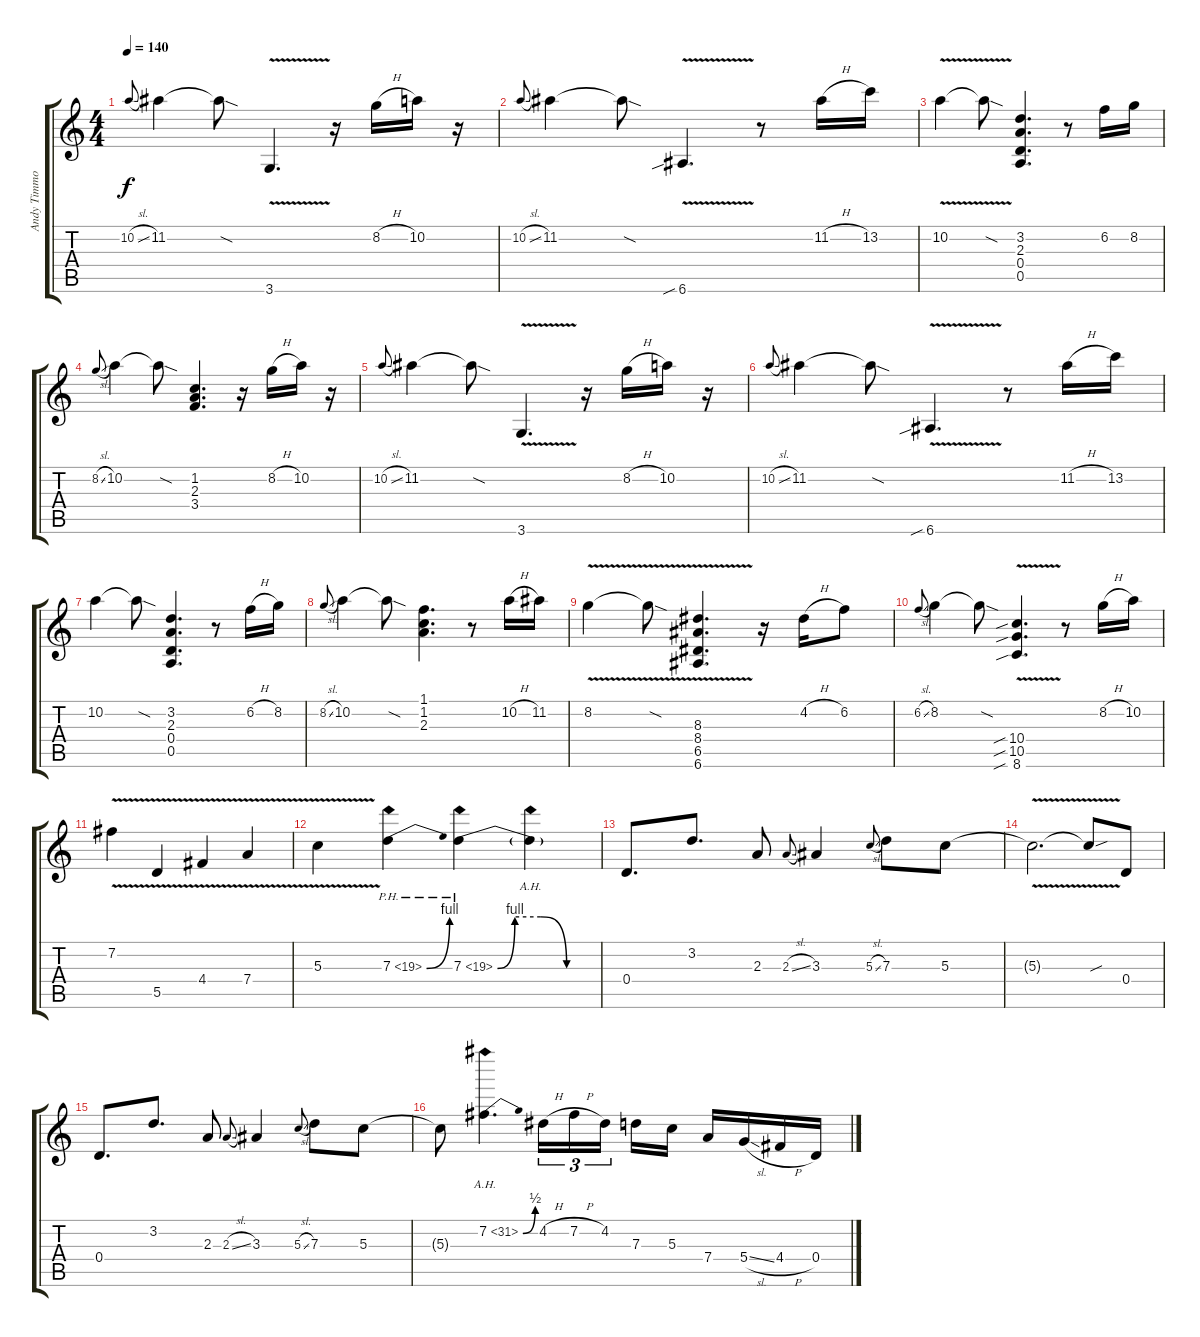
\track ("Andy Timmons" "Andy Timmo") {instrument overdrivenguitar}
\staff {score tabs}
\tuning (E4 B3 G3 D3 A2 E2) {hide}
\ts (4 4)
\tempo 140
\clef g2
\ks c
10.2{sl}.8{gr onbeat dy f} 11.2.4 11.2{sod t}.8 3.6{v}.4{d} r.16 8.2{h}.16 10.2.16 r.16 |
10.2{sl}.8{gr onbeat} 11.2.4 11.2{sod t}.8 6.6{v sib}.4{d} r.8 11.2{h}.16 13.2.16 |
10.2{v}.4 10.2{sod t}.8 (3.2 2.3 0.4 0.5).4{d} r.8 6.2.16 8.2.16 |
8.2{sl}.8{gr onbeat} 10.2.4 10.2{sod t}.8 (1.2 2.3 3.4).4{d} r.16 8.2{h}.16 10.2.16 r.16 |
10.2{sl}.8{gr onbeat} 11.2.4 11.2{sod t}.8 3.6{v}.4{d} r.16 8.2{h}.16 10.2.16 r.16 |
10.2{sl}.8{gr onbeat} 11.2.4 11.2{sod t}.8 6.6{v sib}.4{d} r.8 11.2{h}.16 13.2.16 |
10.2.4 10.2{sod t}.8 (3.2 2.3 0.4 0.5).4{d} r.8 6.2{h}.16 8.2.16 |
8.2{sl}.8{gr onbeat} 10.2.4 10.2{sod t}.8 (1.1 1.2 2.3).4{d} r.8 10.2{h}.16 11.2.16 |
8.2{v}.4 8.2{sod t}.8 (8.3{v} 8.4{v} 6.5{v} 6.6{v}).4{d} r.16 4.2{h}.16 6.2.8 |
6.2{sl}.8{gr onbeat} 8.2.4 8.2{sod t}.8 (10.4{v sib} 10.5{v sib} 8.6{v sib}).4{d} r.8 8.2{h}.16 10.2.16 |
7.2{v}.4 5.5{v}.4 4.4{v}.4 7.4{v}.4 |
5.3{v}.4 7.3{be (bend 0 0 60 4) ph 12}.4 7.3{be (custom 0 0 10 4 25 4 40 0 60 0) ph 12}.4 7.3{ah 12 t}.4 |
0.4.8{d} 3.2.8{d} 2.3.8 2.3{sl}.8{gr onbeat} 3.3.4 5.3{sl}.8{gr onbeat} 7.3.8 5.3.8 |
5.3{v t}.2{d} 5.3{sou t}.8 0.4.8 |
0.4.8{d} 3.2.8{d} 2.3.8 2.3{sl}.8{gr onbeat} 3.3.4 5.3{sl}.8{gr onbeat} 7.3.8 5.3.8 |
5.3{t}.8 7.2{be (bend 0 0 60 2) ah 24}.4{d} 4.2{h}.16{tu (3 2)} 7.2{h}.16{tu (3 2)} 4.2.16{tu (3 2) beam splitsecondary} 7.3.16 5.3.16 7.4.16 5.4{sl}.16 4.4{h}.16 0.4.16
